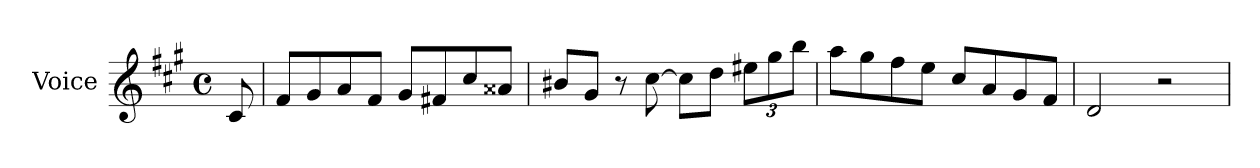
**kern
*part1
*staff1
*I"Voice
*I'Voice
*clefG2
*k[f#c#g#]
*M4/4
*met(c)
=
8c#/
=1
8f#/L
8g#/
8a/
8f#/J
8g#/L
8f#X/
8cc#/
8a##X/J
=2
8b#X/L
8g#/J
8r
[>8cc#\
8cc#\L]
8dd\J
12ee#X\L
12gg#\
12bb\J
=3
8aa\L
8gg#\
8ff#\
8ee\J
8cc#/L
8a/
8g#/
8f#/J
=4
2d/
2rcc
=
*-
